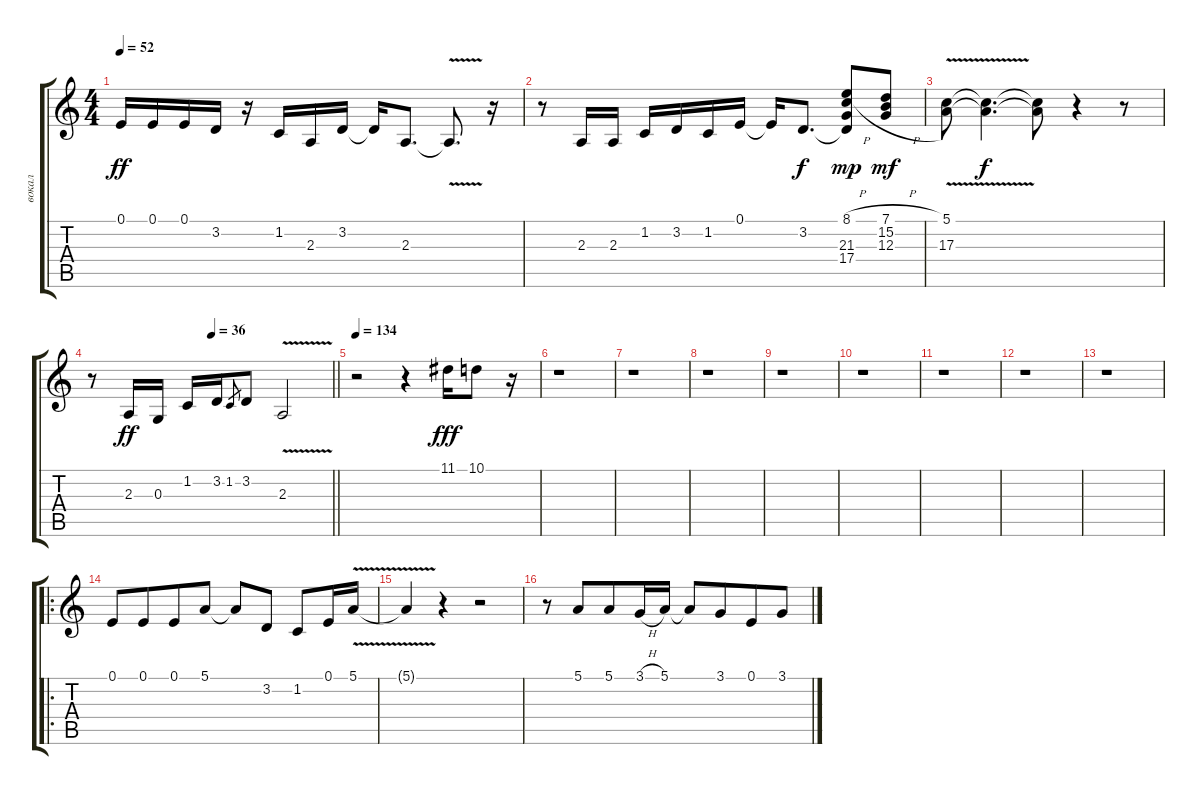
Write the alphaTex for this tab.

\track ("вокал" "вокал") {instrument accordion}
\staff {score tabs}
\tuning (E4 B3 G3 D3 A2 E2) {hide}
\ts (4 4)
\tempo 52
\clef g2
\ks aminor
0.1.16{dy ff} 0.1.16 0.1.16 3.2.16 r.16 1.2.16 2.3.16 3.2.16 3.2{t}.16 2.3.8{d} 2.3{v t}.8{d} r.16 |
r.8 2.3.16 2.3.16 1.2.16 3.2.16 1.2.16 0.1.16 0.1{t}.16 3.2.8{d dy f} (8.1{h} 3.2{t} 21.3 17.4).8{dy mp} (7.1{h} 15.2 12.3).8{dy mf} |
(5.1{v} 17.3{v}).8 (5.1{t} 17.3{t}).4{d dy f} (5.1{t} 17.3{t}).8 r.4 r.8 |
\tempo (36 0.5)
\barLineRight lightlight
r.8 2.3.16{dy ff} 0.3.16 1.2.16 3.2.16 1.2.8{gr} 3.2.8 2.3{v}.2 |
\tempo 134
r.2 r.4 11.1.16{dy fff beam merge} 10.1.8 r.16 |
r.1 |
r.1 |
r.1 |
r.1 |
r.1 |
r.1 |
r.1 |
r.1 |
\ro
0.1.8 0.1.8{beam merge} 0.1.8 5.1.8 5.1{t}.8 3.2.8 1.2.8 0.1.16 5.1{v}.16 |
5.1{t}.4 r.4 r.2 |
r.8 5.1.8{beam merge} 5.1.8 3.1{h}.16 5.1.16 5.1{t}.8 3.1.8{beam merge} 0.1.8 3.1.8
